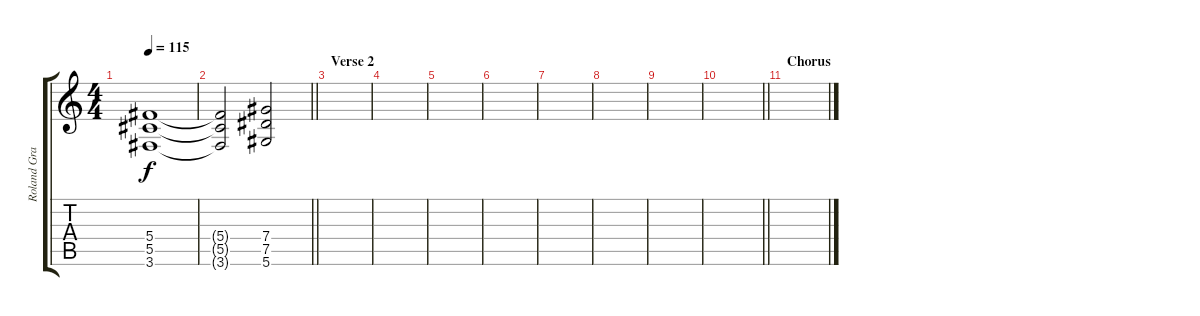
\track ("Roland Grapow (Rhythm Guitar)" "Roland Gra") {instrument overdrivenguitar}
\staff {score tabs}
\tuning (Eb4 Bb3 Gb3 Db3 Ab2 Eb2) {hide}
\ts (4 4)
\tempo 115
\clef g2
\ks c
(5.4 5.5 3.6).1{dy f} |
\barLineRight lightlight
(5.4{t} 5.5{t} 3.6{t}).2 (7.4 7.5 5.6).2 |
\section ("" "Verse 2")
|
|
|
|
|
|
|
\barLineRight lightlight
|
\section ("" "Chorus")
